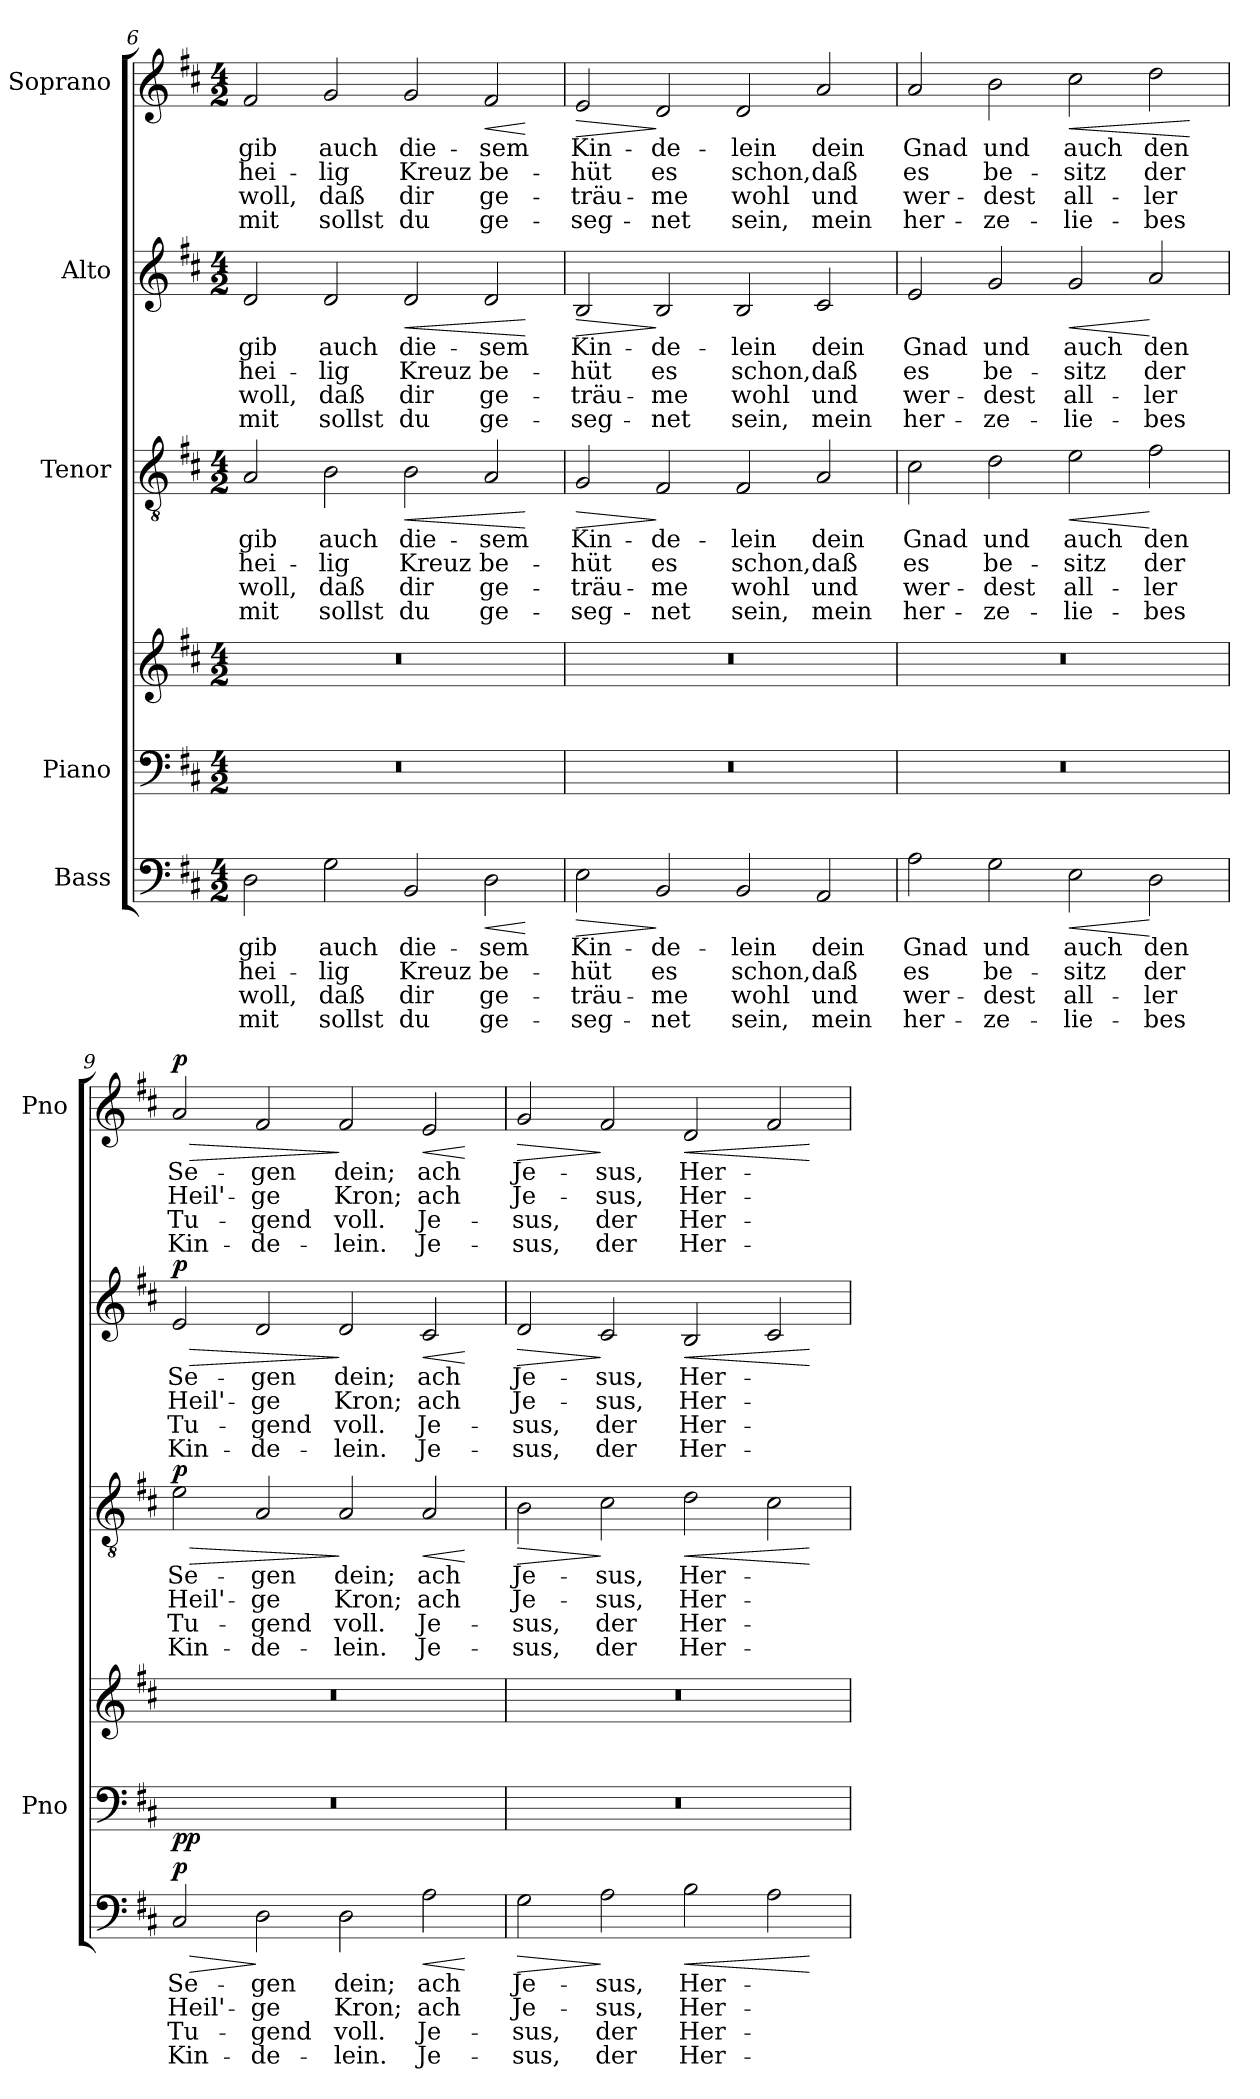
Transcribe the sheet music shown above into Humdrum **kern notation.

**kern	**text	**text	**text	**text	**dynam	**kern	**kern	**dynam	**kern	**text	**text	**text	**text	**dynam	**kern	**text	**text	**text	**text	**dynam	**kern	**text	**text	**text	**text	**dynam
*part5	*part5	*part5	*part5	*part5	*part5	*part4	*part4	*part4	*part3	*part3	*part3	*part3	*part3	*part3	*part2	*part2	*part2	*part2	*part2	*part2	*part1	*part1	*part1	*part1	*part1	*part1
*staff6	*staff6	*staff6	*staff6	*staff6	*staff6	*staff5	*staff4	*staff4/5	*staff3	*staff3	*staff3	*staff3	*staff3	*staff3	*staff2	*staff2	*staff2	*staff2	*staff2	*staff2	*staff1	*staff1	*staff1	*staff1	*staff1	*staff1
*I"Bass	*	*	*	*	*	*I"Piano	*	*	*I"Tenor	*	*	*	*	*	*I"Alto	*	*	*	*	*	*I"Soprano	*	*	*	*	*
*	*	*	*	*	*	*I'Pno	*	*	*	*	*	*	*	*	*	*	*	*	*	*	*I'Pno	*	*	*	*	*
*clefF4	*	*	*	*	*	*clefF4	*clefG2	*	*clefGv2	*	*	*	*	*	*clefG2	*	*	*	*	*	*clefG2	*	*	*	*	*
*k[f#c#]	*	*	*	*	*	*k[f#c#]	*k[f#c#]	*	*k[f#c#]	*	*	*	*	*	*k[f#c#]	*	*	*	*	*	*k[f#c#]	*	*	*	*	*
*D:	*	*	*	*	*	*D:	*D:	*	*D:	*	*	*	*	*	*D:	*	*	*	*	*	*D:	*	*	*	*	*
*M4/2	*	*	*	*	*	*M4/2	*M4/2	*	*M4/2	*	*	*	*	*	*M4/2	*	*	*	*	*	*M4/2	*	*	*	*	*
=6	=6	=6	=6	=6	=6	=6	=6	=6	=6	=6	=6	=6	=6	=6	=6	=6	=6	=6	=6	=6	=6	=6	=6	=6	=6	=6
!	!LO:LY:b	!LO:LY:b	!LO:LY:b	!LO:LY:b	!	!	!	!	!	!LO:LY:b	!LO:LY:b	!LO:LY:b	!LO:LY:b	!	!	!LO:LY:b	!LO:LY:b	!LO:LY:b	!LO:LY:b	!	!	!LO:LY:b	!LO:LY:b	!LO:LY:b	!LO:LY:b	!
2D\	gib	hei-	woll,	-mit	.	0r	0r	.	2A/	gib	hei-	woll,	-mit	.	2d/	gib	hei-	woll,	-mit	.	2f#/	gib	hei-	woll,	-mit	.
!	!LO:LY:b	!LO:LY:b	!LO:LY:b	!LO:LY:b	!	!	!	!	!	!LO:LY:b	!LO:LY:b	!LO:LY:b	!LO:LY:b	!	!	!LO:LY:b	!LO:LY:b	!LO:LY:b	!LO:LY:b	!	!	!LO:LY:b	!LO:LY:b	!LO:LY:b	!LO:LY:b	!
2G\	auch	-lig	daß	sollst	.	.	.	.	2B\	auch	-lig	daß	sollst	.	2d/	auch	-lig	daß	sollst	.	2g/	auch	-lig	daß	sollst	.
!	!LO:LY:b	!LO:LY:b	!LO:LY:b	!LO:LY:b	!	!	!	!	!	!LO:LY:b	!LO:LY:b	!LO:LY:b	!LO:LY:b	!LO:HP:b	!	!LO:LY:b	!LO:LY:b	!LO:LY:b	!LO:LY:b	!LO:HP:b	!	!LO:LY:b	!LO:LY:b	!LO:LY:b	!LO:LY:b	!
2BB/	die-	Kreuz	dir	du	.	.	.	.	2B\	die-	Kreuz	dir	du	<	2d/	die-	Kreuz	dir	du	<	2g/	die-	Kreuz	dir	du	.
!	!LO:LY:b	!LO:LY:b	!LO:LY:b	!LO:LY:b	!LO:HP:b	!	!	!	!	!LO:LY:b	!LO:LY:b	!LO:LY:b	!LO:LY:b	!	!	!LO:LY:b	!LO:LY:b	!LO:LY:b	!LO:LY:b	!	!	!LO:LY:b	!LO:LY:b	!LO:LY:b	!LO:LY:b	!LO:HP:b
2D\	-sem	be-	ge-	ge-	<	.	.	.	2A/	-sem	be-	ge-	ge-	.	2d/	-sem	be-	ge-	ge-	.	2f#/	-sem	be-	ge-	ge-	<
.	.	.	.	.	[	.	.	.	.	.	.	.	.	[	.	.	.	.	.	[	.	.	.	.	.	[
=7	=7	=7	=7	=7	=7	=7	=7	=7	=7	=7	=7	=7	=7	=7	=7	=7	=7	=7	=7	=7	=7	=7	=7	=7	=7	=7
!	!LO:LY:b	!LO:LY:b	!LO:LY:b	!LO:LY:b	!LO:HP:b	!	!	!	!	!LO:LY:b	!LO:LY:b	!LO:LY:b	!LO:LY:b	!LO:HP:b	!	!LO:LY:b	!LO:LY:b	!LO:LY:b	!LO:LY:b	!LO:HP:b	!	!LO:LY:b	!LO:LY:b	!LO:LY:b	!LO:LY:b	!LO:HP:b
2E\	Kin-	-hüt	-träu-	-seg-	>	0r	0r	.	2G/	Kin-	-hüt	-träu-	-seg-	>	2B/	Kin-	-hüt	-träu-	-seg-	>	2e/	Kin-	-hüt	-träu-	-seg-	>
!	!LO:LY:b	!LO:LY:b	!LO:LY:b	!LO:LY:b	!	!	!	!	!	!LO:LY:b	!LO:LY:b	!LO:LY:b	!LO:LY:b	!	!	!LO:LY:b	!LO:LY:b	!LO:LY:b	!LO:LY:b	!	!	!LO:LY:b	!LO:LY:b	!LO:LY:b	!LO:LY:b	!
2BB/	-de-	es	-me	-net	]	.	.	.	2F#/	-de-	es	-me	-net	]	2B/	-de-	es	-me	-net	]	2d/	-de-	es	-me	-net	]
!	!LO:LY:b	!LO:LY:b	!LO:LY:b	!LO:LY:b	!	!	!	!	!	!LO:LY:b	!LO:LY:b	!LO:LY:b	!LO:LY:b	!	!	!LO:LY:b	!LO:LY:b	!LO:LY:b	!LO:LY:b	!	!	!LO:LY:b	!LO:LY:b	!LO:LY:b	!LO:LY:b	!
2BB/	-lein	schon,	wohl	sein,	.	.	.	.	2F#/	-lein	schon,	wohl	sein,	.	2B/	-lein	schon,	wohl	sein,	.	2d/	-lein	schon,	wohl	sein,	.
!	!LO:LY:b	!LO:LY:b	!LO:LY:b	!LO:LY:b	!	!	!	!	!	!LO:LY:b	!LO:LY:b	!LO:LY:b	!LO:LY:b	!	!	!LO:LY:b	!LO:LY:b	!LO:LY:b	!LO:LY:b	!	!	!LO:LY:b	!LO:LY:b	!LO:LY:b	!LO:LY:b	!
2AA/	dein	daß	und	mein	.	.	.	.	2A/	dein	daß	und	mein	.	2c#/	dein	daß	und	mein	.	2a/	dein	daß	und	mein	.
!!LO:PB:g=z
=8	=8	=8	=8	=8	=8	=8	=8	=8	=8	=8	=8	=8	=8	=8	=8	=8	=8	=8	=8	=8	=8	=8	=8	=8	=8	=8
!	!LO:LY:b	!LO:LY:b	!LO:LY:b	!LO:LY:b	!	!	!	!	!	!LO:LY:b	!LO:LY:b	!LO:LY:b	!LO:LY:b	!	!	!LO:LY:b	!LO:LY:b	!LO:LY:b	!LO:LY:b	!	!	!LO:LY:b	!LO:LY:b	!LO:LY:b	!LO:LY:b	!
2A\	Gnad	es	wer-	her-	.	0r	0r	.	2c#\	Gnad	es	wer-	her-	.	2e/	Gnad	es	wer-	her-	.	2a/	Gnad	es	wer-	her-	.
!	!LO:LY:b	!LO:LY:b	!LO:LY:b	!LO:LY:b	!	!	!	!	!	!LO:LY:b	!LO:LY:b	!LO:LY:b	!LO:LY:b	!	!	!LO:LY:b	!LO:LY:b	!LO:LY:b	!LO:LY:b	!	!	!LO:LY:b	!LO:LY:b	!LO:LY:b	!LO:LY:b	!
2G\	und	be-	-dest	-ze-	.	.	.	.	2d\	und	be-	-dest	-ze-	.	2g/	und	be-	-dest	-ze-	.	2b\	und	be-	-dest	-ze-	.
!	!LO:LY:b	!LO:LY:b	!LO:LY:b	!LO:LY:b	!LO:HP:b	!	!	!	!	!LO:LY:b	!LO:LY:b	!LO:LY:b	!LO:LY:b	!LO:HP:b	!	!LO:LY:b	!LO:LY:b	!LO:LY:b	!LO:LY:b	!LO:HP:b	!	!LO:LY:b	!LO:LY:b	!LO:LY:b	!LO:LY:b	!LO:HP:b
2E\	auch	-sitz	all-	-lie-	<	.	.	.	2e\	auch	-sitz	all-	-lie-	<	2g/	auch	-sitz	all-	-lie-	<	2cc#\	auch	-sitz	all-	-lie-	<
!	!LO:LY:b	!LO:LY:b	!LO:LY:b	!LO:LY:b	!	!	!	!	!	!LO:LY:b	!LO:LY:b	!LO:LY:b	!LO:LY:b	!	!	!LO:LY:b	!LO:LY:b	!LO:LY:b	!LO:LY:b	!	!	!LO:LY:b	!LO:LY:b	!LO:LY:b	!LO:LY:b	!
2D\	den	der	-ler	-bes	[	.	.	.	2f#\	den	der	-ler	-bes	[	2a/	den	der	-ler	-bes	[	2dd\	den	der	-ler	-bes	.
.	.	.	.	.	.	.	.	.	.	.	.	.	.	.	.	.	.	.	.	.	.	.	.	.	.	[
!!LO:PB:g=z
=9	=9	=9	=9	=9	=9	=9	=9	=9	=9	=9	=9	=9	=9	=9	=9	=9	=9	=9	=9	=9	=9	=9	=9	=9	=9	=9
!	!LO:LY:b	!LO:LY:b	!LO:LY:b	!LO:LY:b	!LO:HP:b	!	!	!	!	!LO:LY:b	!LO:LY:b	!LO:LY:b	!LO:LY:b	!LO:HP:b	!	!LO:LY:b	!LO:LY:b	!LO:LY:b	!LO:LY:b	!LO:HP:b	!	!LO:LY:b	!LO:LY:b	!LO:LY:b	!LO:LY:b	!LO:HP:b
!	!	!	!	!	!LO:DY:n=1:b	!	!	!LO:DY:b=2	!	!	!	!	!	!	!	!	!	!	!	!	!	!	!	!	!	!
!	!	!	!	!	!	!	!	!LO:DY:n=1:b	!	!	!	!	!	!LO:DY:n=1:b	!	!	!	!	!	!LO:DY:n=1:b	!	!	!	!	!	!LO:DY:n=1:b
2C#/	Se-	Heil'-	Tu-	Kin-	> p	0r	0r	p p	2e\	Se-	Heil'-	Tu-	Kin-	> p	2e/	Se-	Heil'-	Tu-	Kin-	> p	2a/	Se-	Heil'-	Tu-	Kin-	> p
!	!LO:LY:b	!LO:LY:b	!LO:LY:b	!LO:LY:b	!	!	!	!	!	!LO:LY:b	!LO:LY:b	!LO:LY:b	!LO:LY:b	!	!	!LO:LY:b	!LO:LY:b	!LO:LY:b	!LO:LY:b	!	!	!LO:LY:b	!LO:LY:b	!LO:LY:b	!LO:LY:b	!
2D\	-gen	-ge	-gend	-de-	]	.	.	.	2A/	-gen	-ge	-gend	-de-	.	2d/	-gen	-ge	-gend	-de-	.	2f#/	-gen	-ge	-gend	-de-	.
!	!LO:LY:b	!LO:LY:b	!LO:LY:b	!LO:LY:b	!	!	!	!	!	!LO:LY:b	!LO:LY:b	!LO:LY:b	!LO:LY:b	!	!	!LO:LY:b	!LO:LY:b	!LO:LY:b	!LO:LY:b	!	!	!LO:LY:b	!LO:LY:b	!LO:LY:b	!LO:LY:b	!
2D\	dein;	Kron;	voll.	-lein.	.	.	.	.	2A/	dein;	Kron;	voll.	-lein.	]	2d/	dein;	Kron;	voll.	-lein.	]	2f#/	dein;	Kron;	voll.	-lein.	]
!	!LO:LY:b	!LO:LY:b	!LO:LY:b	!LO:LY:b	!LO:HP:b	!	!	!	!	!LO:LY:b	!LO:LY:b	!LO:LY:b	!LO:LY:b	!LO:HP:b	!	!LO:LY:b	!LO:LY:b	!LO:LY:b	!LO:LY:b	!LO:HP:b	!	!LO:LY:b	!LO:LY:b	!LO:LY:b	!LO:LY:b	!LO:HP:b
2A\	ach	ach	Je-	Je-	<	.	.	.	2A/	ach	ach	Je-	Je-	<	2c#/	ach	ach	Je-	Je-	<	2e/	ach	ach	Je-	Je-	<
.	.	.	.	.	[	.	.	.	.	.	.	.	.	[	.	.	.	.	.	[	.	.	.	.	.	[
=10	=10	=10	=10	=10	=10	=10	=10	=10	=10	=10	=10	=10	=10	=10	=10	=10	=10	=10	=10	=10	=10	=10	=10	=10	=10	=10
!	!LO:LY:b	!LO:LY:b	!LO:LY:b	!LO:LY:b	!LO:HP:b	!	!	!	!	!LO:LY:b	!LO:LY:b	!LO:LY:b	!LO:LY:b	!LO:HP:b	!	!LO:LY:b	!LO:LY:b	!LO:LY:b	!LO:LY:b	!LO:HP:b	!	!LO:LY:b	!LO:LY:b	!LO:LY:b	!LO:LY:b	!LO:HP:b
2G\	Je-	Je-	-sus,	-sus,	>	0r	0r	.	2B\	Je-	Je-	-sus,	-sus,	>	2d/	Je-	Je-	-sus,	-sus,	>	2g/	Je-	Je-	-sus,	-sus,	>
!	!LO:LY:b	!LO:LY:b	!LO:LY:b	!LO:LY:b	!	!	!	!	!	!LO:LY:b	!LO:LY:b	!LO:LY:b	!LO:LY:b	!	!	!LO:LY:b	!LO:LY:b	!LO:LY:b	!LO:LY:b	!	!	!LO:LY:b	!LO:LY:b	!LO:LY:b	!LO:LY:b	!
2A\	-sus,	-sus,	der	der	]	.	.	.	2c#\	-sus,	-sus,	der	der	]	2c#/	-sus,	-sus,	der	der	]	2f#/	-sus,	-sus,	der	der	]
!	!LO:LY:b	!LO:LY:b	!LO:LY:b	!LO:LY:b	!LO:HP:b	!	!	!	!	!LO:LY:b	!LO:LY:b	!LO:LY:b	!LO:LY:b	!LO:HP:b	!	!LO:LY:b	!LO:LY:b	!LO:LY:b	!LO:LY:b	!LO:HP:b	!	!LO:LY:b	!LO:LY:b	!LO:LY:b	!LO:LY:b	!LO:HP:b
2B\	Her-	Her-	Her-	Her-	<	.	.	.	2d\	Her-	Her-	Her-	Her-	<	2B/	Her-	Her-	Her-	Her-	<	2d/	Her-	Her-	Her-	Her-	<
2A\	.	.	.	.	.	.	.	.	2c#\	.	.	.	.	.	2c#/	.	.	.	.	.	2f#/	.	.	.	.	.
.	.	.	.	.	[	.	.	.	.	.	.	.	.	[	.	.	.	.	.	[	.	.	.	.	.	[
=	=	=	=	=	=	=	=	=	=	=	=	=	=	=	=	=	=	=	=	=	=	=	=	=	=	=
*-	*-	*-	*-	*-	*-	*-	*-	*-	*-	*-	*-	*-	*-	*-	*-	*-	*-	*-	*-	*-	*-	*-	*-	*-	*-	*-
